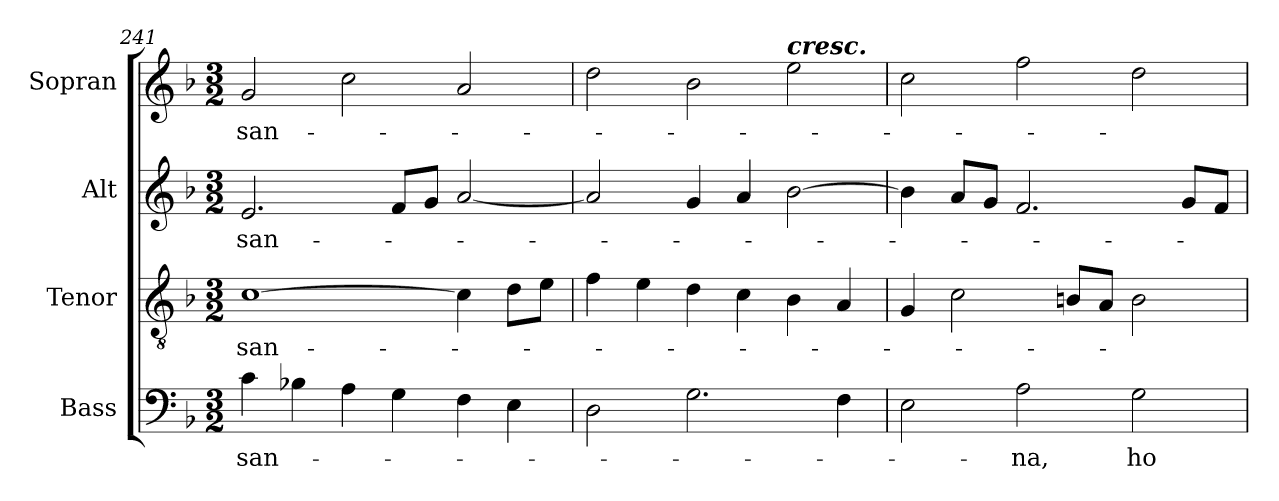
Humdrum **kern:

**kern	**text	**kern	**text	**kern	**text	**kern	**text
*part4	*part4	*part3	*part3	*part2	*part2	*part1	*part1
*staff4	*staff4	*staff3	*staff3	*staff2	*staff2	*staff1	*staff1
*I"Bass	*	*I"Tenor	*	*I"Alt	*	*I"Sopran	*
*I'B.	*	*I'T.	*	*I'A.	*	*I'S.	*
*clefF4	*	*clefGv2	*	*clefG2	*	*clefG2	*
*k[b-]	*	*k[b-]	*	*k[b-]	*	*k[b-]	*
*F:	*	*F:	*	*F:	*	*F:	*
*M3/2	*	*M3/2	*	*M3/2	*	*M3/2	*
=241	=241	=241	=241	=241	=241	=241	=241
!	!LO:LY:b	!	!LO:LY:b	!	!LO:LY:b	!	!LO:LY:b
4c\	-san-	[1c	-san-	2.e/	-san-	2g/	-san-
4B-X\	.	.	.	.	.	.	.
4A\	.	.	.	.	.	2cc\	.
4G\	.	.	.	8f/L	.	.	.
.	.	.	.	8g/J	.	.	.
4F\	.	4c\]	.	[2a/	.	2a/	.
4E\	.	8d\L	.	.	.	.	.
.	.	8e\J	.	.	.	.	.
=242	=242	=242	=242	=242	=242	=242	=242
2D\	.	4f\	.	2a/]	.	2dd\	.
.	.	4e\	.	.	.	.	.
2.G\	.	4d\	.	4g/	.	2b-\	.
.	.	4c\	.	4a/	.	.	.
!	!	!	!	!	!	!LO:TX:a:Bi:t=cresc.	!
.	.	4B-\	.	[2b-\	.	2ee\	.
4F\	.	4A/	.	.	.	.	.
!!LO:PB:g=z
=243	=243	=243	=243	=243	=243	=243	=243
2E\	.	4G/	.	4b-\]	.	2cc\	.
.	.	2c\	.	8a/L	.	.	.
.	.	.	.	8g/J	.	.	.
!	!LO:LY:b	!	!	!	!	!	!
2A\	-na,	.	.	2.f/	.	2ff\	.
.	.	8Bn/L	.	.	.	.	.
.	.	8A/J	.	.	.	.	.
!	!LO:LY:b	!	!	!	!	!	!
2G\	ho-	2B\	.	.	.	2dd\	.
.	.	.	.	8g/L	.	.	.
.	.	.	.	8f/J	.	.	.
=	=	=	=	=	=	=	=
*-	*-	*-	*-	*-	*-	*-	*-
